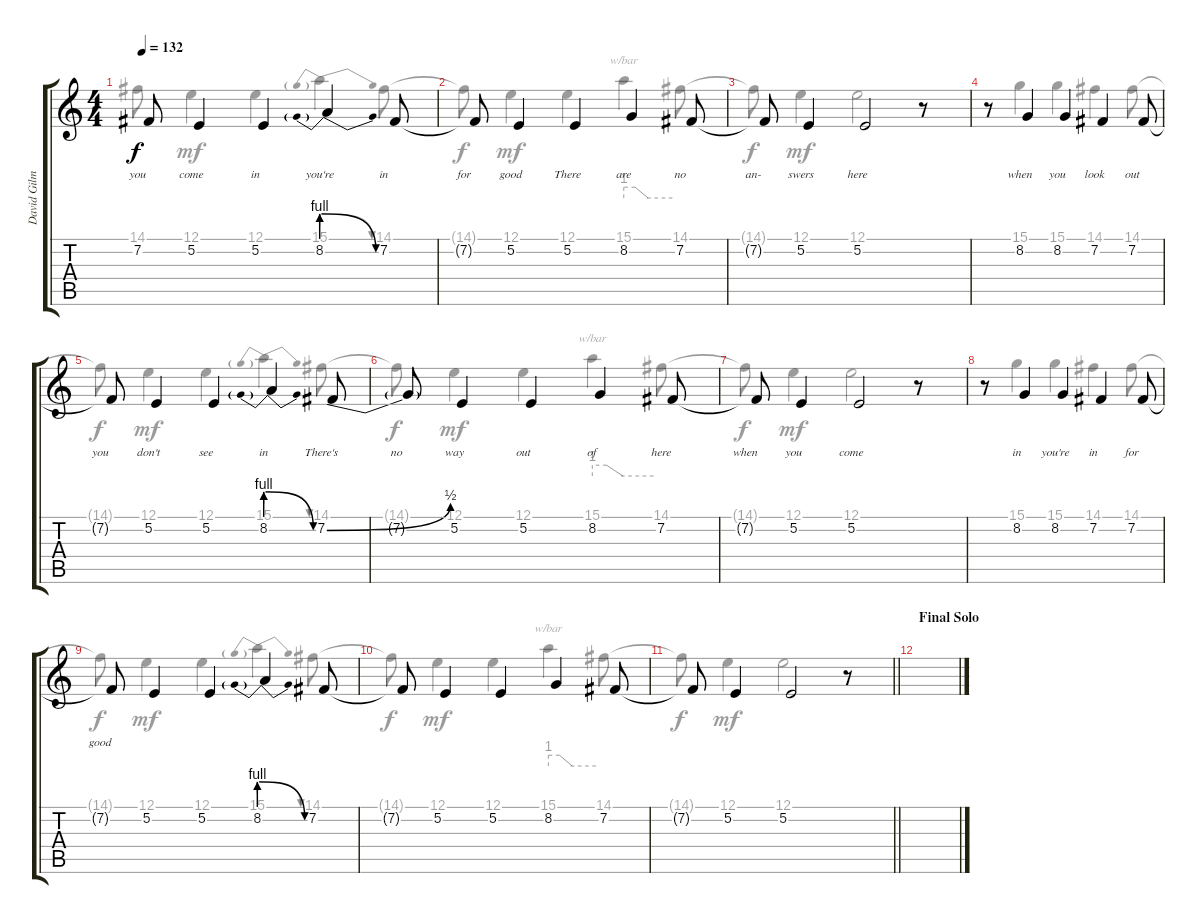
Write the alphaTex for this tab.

\track ("David Gilmour - Voice" "David Gilm") {instrument synthvoice}
\staff {score tabs}
\tuning (E4 B3 G3 D3 A2 E2) {hide}
\voice
\ts (4 4)
\tempo 132
\clef g2
\ks c
7.2{t}.8{lyrics (0 "") lyrics (1 "you") lyrics (2 "") lyrics (3 "") lyrics (4 "") dy f} 5.2.4{lyrics (0 "") lyrics (1 "come") lyrics (2 "") lyrics (3 "") lyrics (4 "")} 5.2.4{lyrics (0 "") lyrics (1 "in") lyrics (2 "") lyrics (3 "") lyrics (4 "")} 8.2{be (prebendrelease 0 4 60 0)}.4{lyrics (0 "") lyrics (1 "you're") lyrics (2 "") lyrics (3 "") lyrics (4 "")} 7.2.8{lyrics (0 "") lyrics (1 "in") lyrics (2 "") lyrics (3 "") lyrics (4 "")} |
7.2{t}.8{lyrics (0 "") lyrics (1 "for") lyrics (2 "") lyrics (3 "") lyrics (4 "")} 5.2.4{lyrics (0 "") lyrics (1 "good") lyrics (2 "") lyrics (3 "") lyrics (4 "")} 5.2.4{lyrics (0 "") lyrics (1 "There") lyrics (2 "") lyrics (3 "") lyrics (4 "")} 8.2.4{lyrics (0 "") lyrics (1 "are") lyrics (2 "") lyrics (3 "") lyrics (4 "")} 7.2.8{lyrics (0 "") lyrics (1 "no") lyrics (2 "") lyrics (3 "") lyrics (4 "")} |
7.2{t}.8{lyrics (0 "") lyrics (1 "an-") lyrics (2 "") lyrics (3 "") lyrics (4 "")} 5.2.4{lyrics (0 "") lyrics (1 "swers") lyrics (2 "") lyrics (3 "") lyrics (4 "")} 5.2.2{lyrics (0 "") lyrics (1 "here") lyrics (2 "") lyrics (3 "") lyrics (4 "")} r.8 |
r.8{instrument choiraahs} 8.2.4{lyrics (0 "") lyrics (1 "when") lyrics (2 "") lyrics (3 "") lyrics (4 "")} 8.2.4{lyrics (0 "") lyrics (1 "you") lyrics (2 "") lyrics (3 "") lyrics (4 "")} 7.2.4{lyrics (0 "") lyrics (1 "look") lyrics (2 "") lyrics (3 "") lyrics (4 "")} 7.2.8{lyrics (0 "") lyrics (1 "out") lyrics (2 "") lyrics (3 "") lyrics (4 "")} |
7.2{t}.8{lyrics (0 "") lyrics (1 "you") lyrics (2 "") lyrics (3 "") lyrics (4 "")} 5.2.4{lyrics (0 "") lyrics (1 "don't") lyrics (2 "") lyrics (3 "") lyrics (4 "")} 5.2.4{lyrics (0 "") lyrics (1 "see") lyrics (2 "") lyrics (3 "") lyrics (4 "")} 8.2{be (prebendrelease 0 4 60 0)}.4{lyrics (0 "") lyrics (1 "in") lyrics (2 "") lyrics (3 "") lyrics (4 "")} 7.2{be (bend 0 0 60 2)}.8{lyrics (0 "") lyrics (1 "There's") lyrics (2 "") lyrics (3 "") lyrics (4 "")} |
7.2{t}.8{lyrics (0 "") lyrics (1 "no") lyrics (2 "") lyrics (3 "") lyrics (4 "")} 5.2.4{lyrics (0 "") lyrics (1 "way") lyrics (2 "") lyrics (3 "") lyrics (4 "")} 5.2.4{lyrics (0 "") lyrics (1 "out") lyrics (2 "") lyrics (3 "") lyrics (4 "")} 8.2.4{lyrics (0 "") lyrics (1 "of") lyrics (2 "") lyrics (3 "") lyrics (4 "")} 7.2.8{lyrics (0 "") lyrics (1 "here") lyrics (2 "") lyrics (3 "") lyrics (4 "")} |
7.2{t}.8{lyrics (0 "") lyrics (1 "when") lyrics (2 "") lyrics (3 "") lyrics (4 "")} 5.2.4{lyrics (0 "") lyrics (1 "you") lyrics (2 "") lyrics (3 "") lyrics (4 "")} 5.2.2{lyrics (0 "") lyrics (1 "come") lyrics (2 "") lyrics (3 "") lyrics (4 "")} r.8 |
r.8{instrument choiraahs} 8.2.4{lyrics (0 "") lyrics (1 "in") lyrics (2 "") lyrics (3 "") lyrics (4 "")} 8.2.4{lyrics (0 "") lyrics (1 "you're") lyrics (2 "") lyrics (3 "") lyrics (4 "")} 7.2.4{lyrics (0 "") lyrics (1 "in") lyrics (2 "") lyrics (3 "") lyrics (4 "")} 7.2.8{lyrics (0 "") lyrics (1 "for") lyrics (2 "") lyrics (3 "") lyrics (4 "")} |
7.2{t}.8{lyrics (0 "") lyrics (1 "good") lyrics (2 "") lyrics (3 "") lyrics (4 "")} 5.2.4 5.2.4 8.2{be (prebendrelease 0 4 60 0)}.4 7.2.8 |
7.2{t}.8{volume 7} 5.2.4 5.2.4 8.2.4 7.2.8 |
\barLineRight lightlight
7.2{t}.8 5.2.4 5.2.2 r.8 |
\section ("" "Final Solo")
|
|
|
|
\voice
\clef g2
\ottava regular
\simile none
\ks c
14.1{t}.8{dy f} 12.1.4{dy mf} 12.1.4 15.1{be (prebendrelease 0 4 60 0)}.4 14.1.8 |
14.1{t}.8{dy f} 12.1.4{dy mf} 12.1.4 15.1.4{tbe (custom default 0 4 14 4 30 0 60 0)} 14.1.8 |
14.1{t}.8{dy f} 12.1.4{dy mf} 12.1.2 r.8 |
r.8 15.1.4 15.1.4 14.1.4 14.1.8 |
14.1{t}.8{dy f} 12.1.4{dy mf} 12.1.4 15.1{be (prebendrelease 0 4 60 0)}.4 14.1.8 |
14.1{t}.8{dy f} 12.1.4{dy mf} 12.1.4 15.1.4{tbe (custom default 0 4 14 4 30 0 60 0)} 14.1.8 |
14.1{t}.8{dy f} 12.1.4{dy mf} 12.1.2 r.8 |
r.8 15.1.4 15.1.4 14.1.4 14.1.8 |
14.1{t}.8{dy f} 12.1.4{dy mf} 12.1.4 15.1{be (prebendrelease 0 4 60 0)}.4 14.1.8 |
14.1{t}.8{dy f} 12.1.4{dy mf} 12.1.4 15.1.4{tbe (custom default 0 4 14 4 30 0 60 0)} 14.1.8 |
\barLineRight lightlight
14.1{t}.8{dy f} 12.1.4{dy mf} 12.1.2 r.8 |
|
|
|
|
